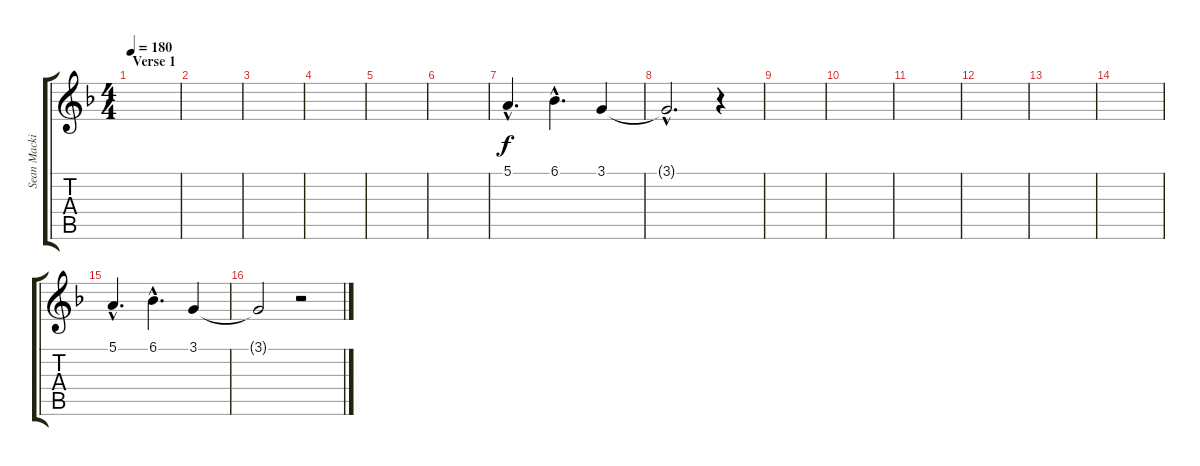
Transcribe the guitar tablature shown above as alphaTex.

\track ("Sean Mackin (Voice 2)" "Sean Macki") {instrument lead1square}
\staff {score tabs}
\tuning (E4 B3 G3 D3 A2 E2) {hide}
\ts (4 4)
\section ("" "Verse 1")
\tempo 180
\clef g2
\ks f
|
|
|
|
|
|
5.1{hac}.4{d} 6.1{hac}.4{d} 3.1.4 |
3.1{hac t}.2{d} r.4 |
|
|
|
|
|
|
5.1{hac}.4{d} 6.1{hac}.4{d} 3.1.4 |
3.1{t}.2 r.2
